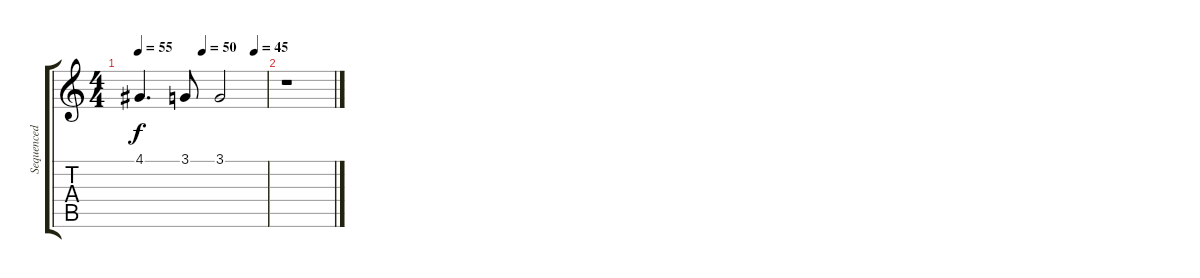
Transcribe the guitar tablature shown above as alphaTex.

\track ("Sequenced by Barmash Boris." "Sequenced ") {instrument stringensemble2}
\staff {score tabs}
\tuning (E4 B3 G3 D3 A2 E2) {hide}
\ts (4 4)
\tempo 55
\tempo (50 0.5)
\tempo (45 0.90625)
\clef g2
\ks c
4.1.4{d dy f} 3.1.8 3.1.2 |
r.1
